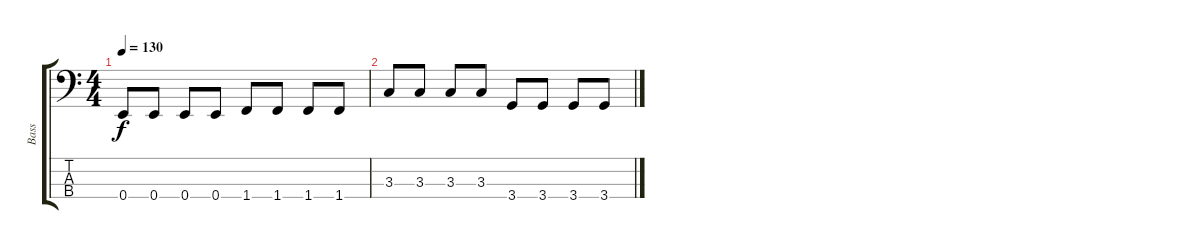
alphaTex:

\track ("Bass" "Bass") {instrument electricbassfinger}
\staff {score tabs}
\tuning (G2 D2 A1 E1) {hide}
\ts (4 4)
\tempo 130
\clef f4
\ks c
0.4.8{dy f} 0.4.8 0.4.8 0.4.8 1.4.8 1.4.8 1.4.8 1.4.8 |
3.3.8 3.3.8 3.3.8 3.3.8 3.4.8 3.4.8 3.4.8 3.4.8
